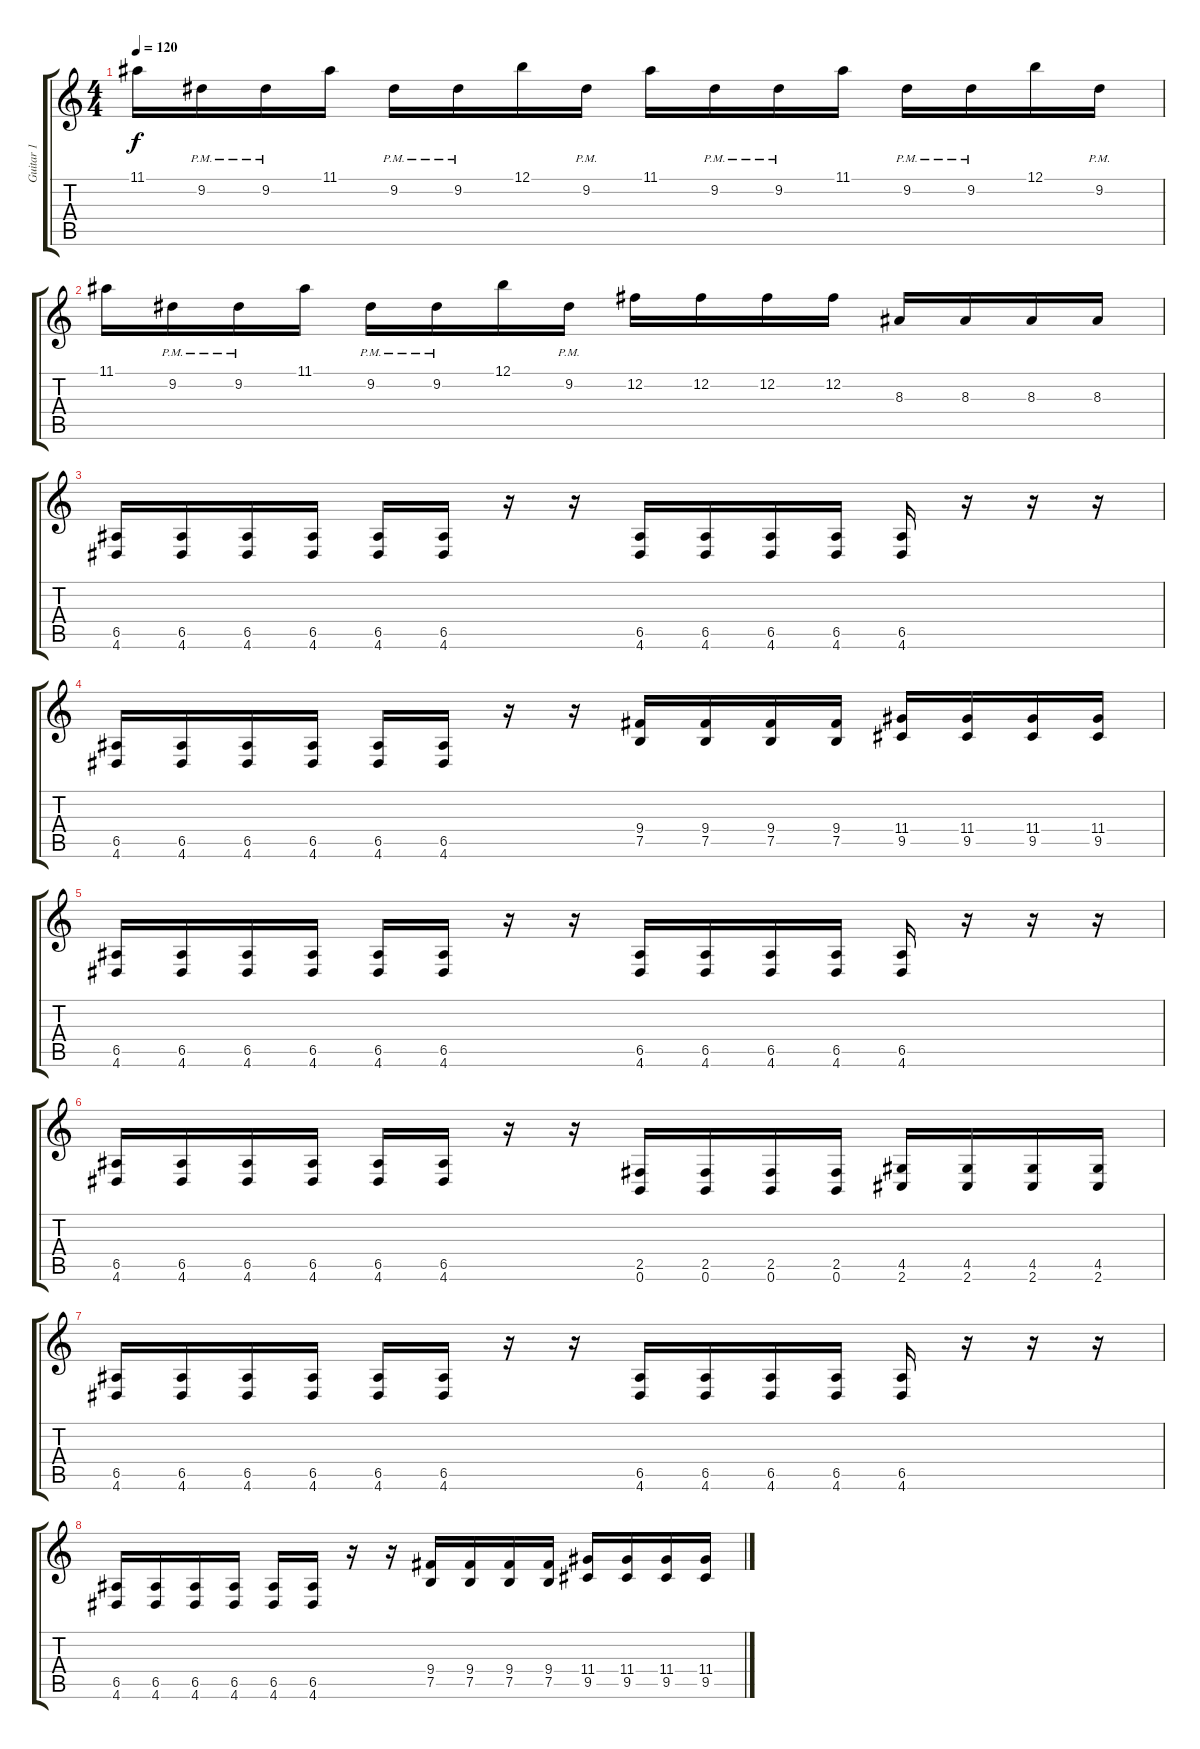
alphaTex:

\track ("Guitar 1" "Guitar 1") {instrument distortionguitar}
\staff {score tabs}
\tuning (B3 Gb3 D3 A2 E2 B1) {hide}
\ts (4 4)
\tempo 120
\clef g2
\ks c
11.1.16{dy f} 9.2{pm}.16 9.2{pm}.16 11.1.16 9.2{pm}.16 9.2{pm}.16 12.1.16 9.2{pm}.16 11.1.16 9.2{pm}.16 9.2{pm}.16 11.1.16 9.2{pm}.16 9.2{pm}.16 12.1.16 9.2{pm}.16 |
11.1.16 9.2{pm}.16 9.2{pm}.16 11.1.16 9.2{pm}.16 9.2{pm}.16 12.1.16 9.2{pm}.16 12.2.16 12.2.16 12.2.16 12.2.16 8.3.16 8.3.16 8.3.16 8.3.16 |
(6.5 4.6).16 (6.5 4.6).16 (6.5 4.6).16 (6.5 4.6).16 (6.5 4.6).16 (6.5 4.6).16 r.16 r.16 (6.5 4.6).16 (6.5 4.6).16 (6.5 4.6).16 (6.5 4.6).16 (6.5 4.6).16 r.16 r.16 r.16 |
(6.5 4.6).16 (6.5 4.6).16 (6.5 4.6).16 (6.5 4.6).16 (6.5 4.6).16 (6.5 4.6).16 r.16 r.16 (9.4 7.5).16 (9.4 7.5).16 (9.4 7.5).16 (9.4 7.5).16 (11.4 9.5).16 (11.4 9.5).16 (11.4 9.5).16 (11.4 9.5).16 |
(6.5 4.6).16 (6.5 4.6).16 (6.5 4.6).16 (6.5 4.6).16 (6.5 4.6).16 (6.5 4.6).16 r.16 r.16 (6.5 4.6).16 (6.5 4.6).16 (6.5 4.6).16 (6.5 4.6).16 (6.5 4.6).16 r.16 r.16 r.16 |
(6.5 4.6).16 (6.5 4.6).16 (6.5 4.6).16 (6.5 4.6).16 (6.5 4.6).16 (6.5 4.6).16 r.16 r.16 (2.5 0.6).16 (2.5 0.6).16 (2.5 0.6).16 (2.5 0.6).16 (4.5 2.6).16 (4.5 2.6).16 (4.5 2.6).16 (4.5 2.6).16 |
(6.5 4.6).16 (6.5 4.6).16 (6.5 4.6).16 (6.5 4.6).16 (6.5 4.6).16 (6.5 4.6).16 r.16 r.16 (6.5 4.6).16 (6.5 4.6).16 (6.5 4.6).16 (6.5 4.6).16 (6.5 4.6).16 r.16 r.16 r.16 |
(6.5 4.6).16 (6.5 4.6).16 (6.5 4.6).16 (6.5 4.6).16 (6.5 4.6).16 (6.5 4.6).16 r.16 r.16 (9.4 7.5).16 (9.4 7.5).16 (9.4 7.5).16 (9.4 7.5).16 (11.4 9.5).16 (11.4 9.5).16 (11.4 9.5).16 (11.4 9.5).16
